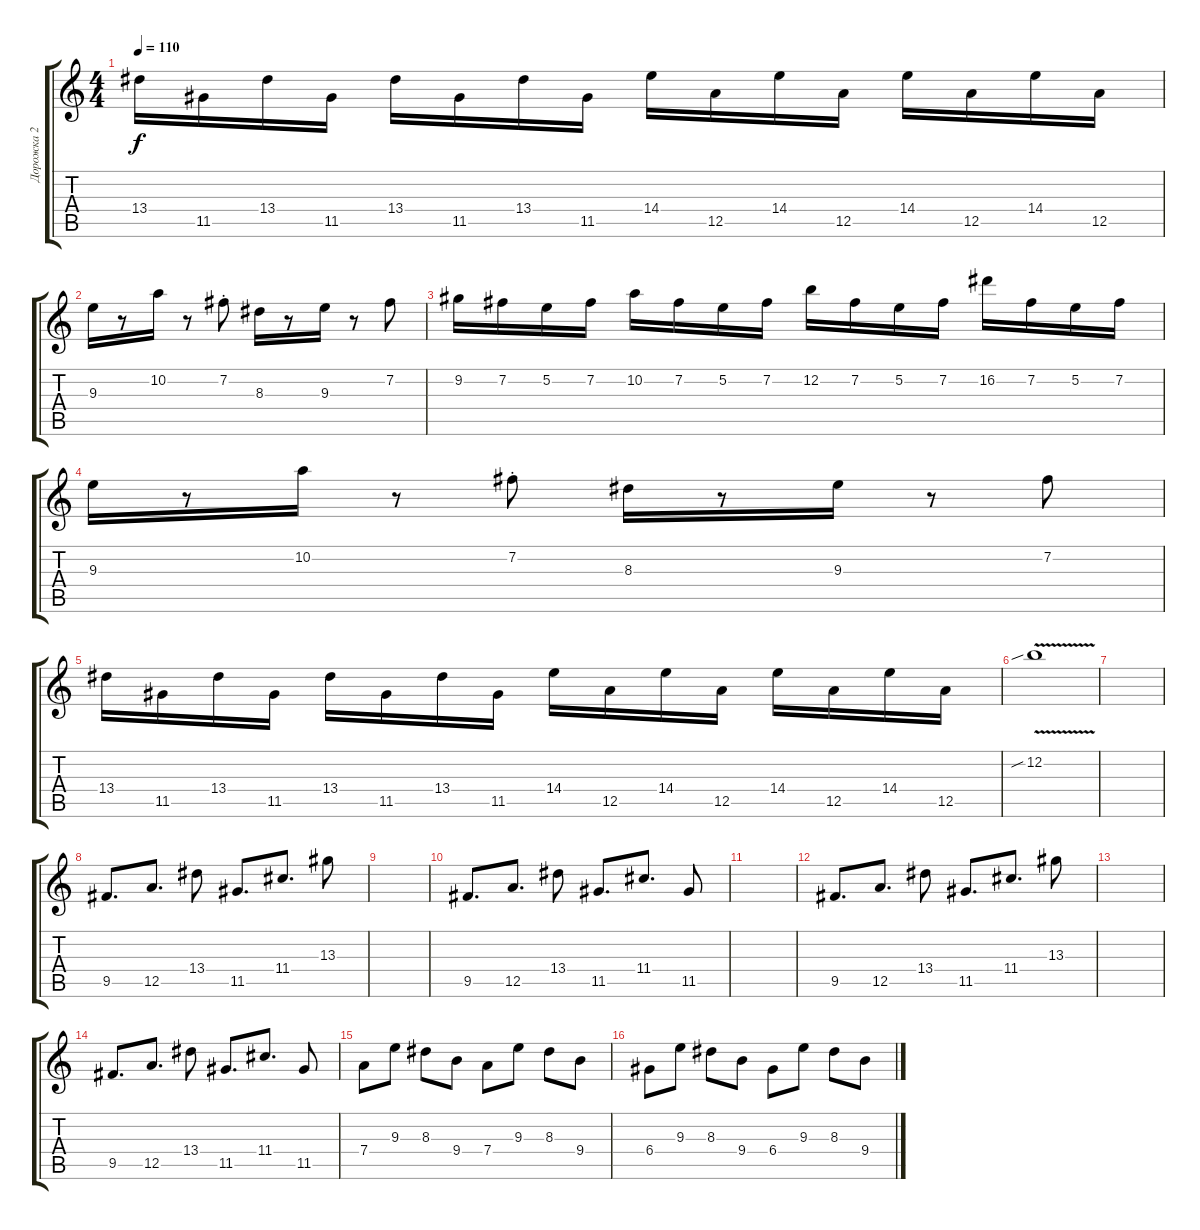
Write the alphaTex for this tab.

\track ("Дорожка 2" "Дорожка 2") {instrument distortionguitar}
\staff {score tabs}
\tuning (E4 B3 G3 D3 A2 E2) {hide}
\ts (4 4)
\tempo 110
\clef g2
\ks c
13.4.16{dy f} 11.5.16 13.4.16 11.5.16 13.4.16 11.5.16 13.4.16 11.5.16 14.4.16 12.5.16 14.4.16 12.5.16 14.4.16 12.5.16 14.4.16 12.5.16 |
9.3.16 r.8 10.2.16 r.8 7.2{st}.8 8.3.16 r.8 9.3.16 r.8 7.2.8 |
9.2.16 7.2.16 5.2.16 7.2.16 10.2.16 7.2.16 5.2.16 7.2.16 12.2.16 7.2.16 5.2.16 7.2.16 16.2.16 7.2.16 5.2.16 7.2.16 |
9.3.16 r.8 10.2.16 r.8 7.2{st}.8 8.3.16 r.8 9.3.16 r.8 7.2.8 |
13.4.16 11.5.16 13.4.16 11.5.16 13.4.16 11.5.16 13.4.16 11.5.16 14.4.16 12.5.16 14.4.16 12.5.16 14.4.16 12.5.16 14.4.16 12.5.16 |
12.2{v sib}.1 |
|
9.5.8{d} 12.5.8{d} 13.4.8 11.5.8{d} 11.4.8{d} 13.3.8 |
|
9.5.8{d} 12.5.8{d} 13.4.8 11.5.8{d} 11.4.8{d} 11.5.8 |
|
9.5.8{d} 12.5.8{d} 13.4.8 11.5.8{d} 11.4.8{d} 13.3.8 |
|
9.5.8{d} 12.5.8{d} 13.4.8 11.5.8{d} 11.4.8{d} 11.5.8 |
7.4.8 9.3.8 8.3.8 9.4.8 7.4.8 9.3.8 8.3.8 9.4.8 |
6.4.8 9.3.8 8.3.8 9.4.8 6.4.8 9.3.8 8.3.8 9.4.8
